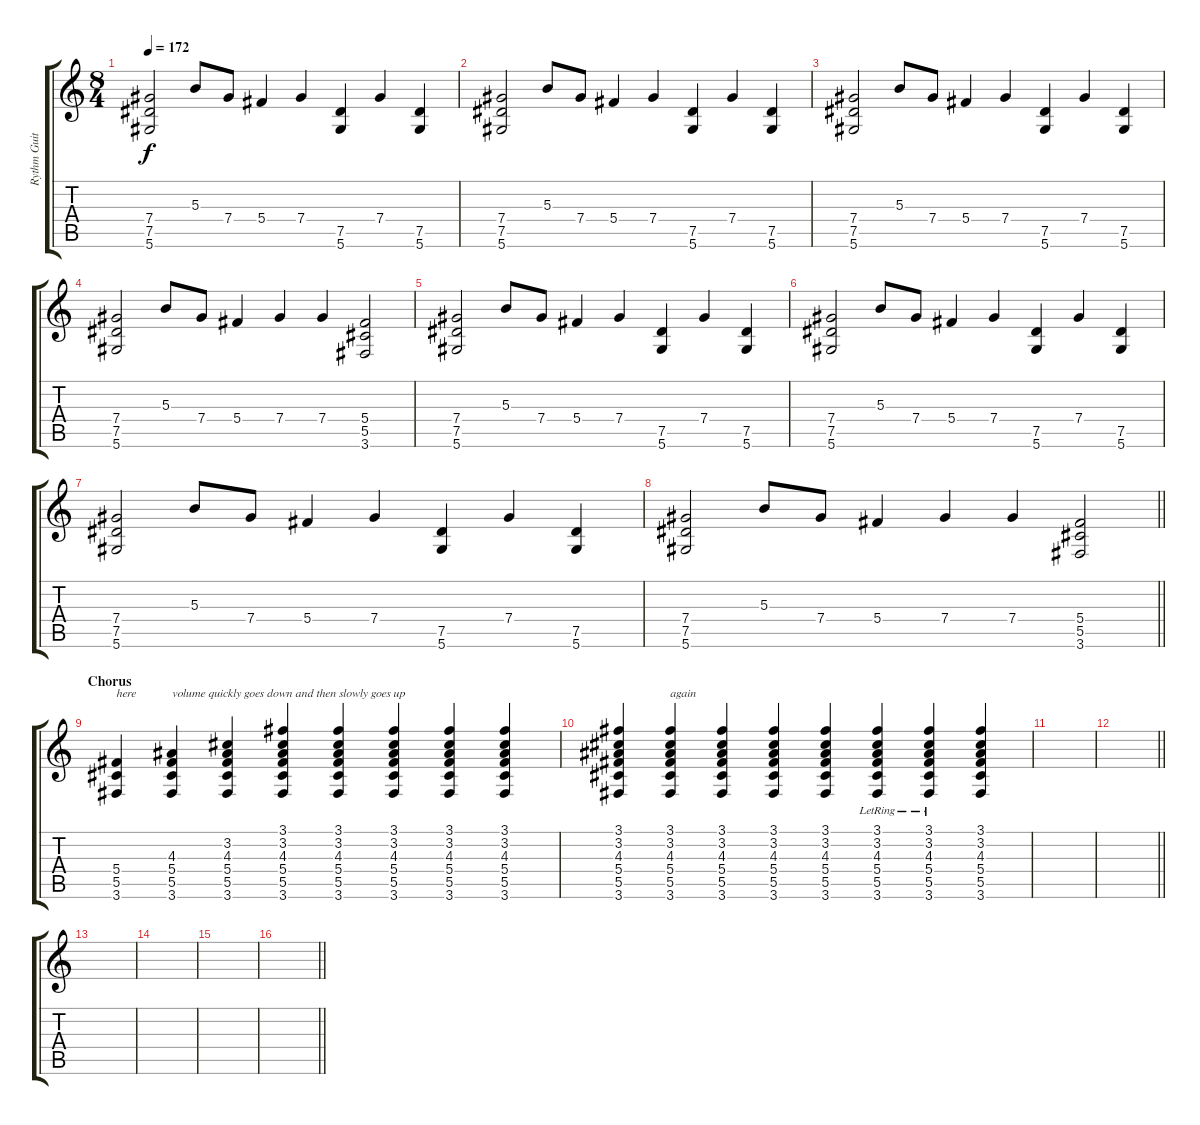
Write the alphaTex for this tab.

\track ("Rythm Guitar" "Rythm Guit") {instrument acousticguitarnylon}
\staff {score tabs}
\tuning (Eb4 Bb3 Gb3 Db3 Ab2 Eb2) {hide}
\ts (8 4)
\tempo 172
\clef g2
\ks c
(7.4 7.5 5.6).2{dy f} 5.3.8 7.4.8 5.4.4 7.4.4 (7.5 5.6).4 7.4.4 (7.5 5.6).4 |
(7.4 7.5 5.6).2 5.3.8 7.4.8 5.4.4 7.4.4 (7.5 5.6).4 7.4.4 (7.5 5.6).4 |
(7.4 7.5 5.6).2 5.3.8 7.4.8 5.4.4 7.4.4 (7.5 5.6).4 7.4.4 (7.5 5.6).4 |
(7.4 7.5 5.6).2 5.3.8 7.4.8 5.4.4 7.4.4 7.4.4 (5.4 5.5 3.6).2 |
(7.4 7.5 5.6).2 5.3.8 7.4.8 5.4.4 7.4.4 (7.5 5.6).4 7.4.4 (7.5 5.6).4 |
(7.4 7.5 5.6).2 5.3.8 7.4.8 5.4.4 7.4.4 (7.5 5.6).4 7.4.4 (7.5 5.6).4 |
(7.4 7.5 5.6).2 5.3.8 7.4.8 5.4.4 7.4.4 (7.5 5.6).4 7.4.4 (7.5 5.6).4 |
\barLineRight lightlight
(7.4 7.5 5.6).2 5.3.8 7.4.8 5.4.4 7.4.4 7.4.4 (5.4 5.5 3.6).2 |
\section ("" "Chorus")
(5.4 5.5 3.6).4{txt "here" volume 4 balance 2} (4.3 5.4 5.5 3.6).4{txt "volume quickly goes down and then slowly goes up" volume 5 balance 2} (3.2 4.3 5.4 5.5 3.6).4{volume 6 balance 3} (3.1 3.2 4.3 5.4 5.5 3.6).4{volume 8 balance 3} (3.1 3.2 4.3 5.4 5.5 3.6).4{volume 9 balance 4} (3.1 3.2 4.3 5.4 5.5 3.6).4{volume 6} (3.1 3.2 4.3 5.4 5.5 3.6).4 (3.1 3.2 4.3 5.4 5.5 3.6).4 |
(3.1 3.2 4.3 5.4 5.5 3.6).4 (3.1 3.2 4.3 5.4 5.5 3.6).4{txt "again"} (3.1 3.2 4.3 5.4 5.5 3.6).4 (3.1 3.2 4.3 5.4 5.5 3.6).4 (3.1 3.2 4.3 5.4 5.5 3.6).4 (3.1{lr} 3.2 4.3 5.4 5.5 3.6).4 (3.1{lr} 3.2{lr} 4.3{lr} 5.4{lr} 5.5{lr} 3.6{lr}).4 (3.1 3.2 4.3 5.4 5.5 3.6).4 |
|
\barLineRight lightlight
|
|
|
|
\barLineRight lightlight
